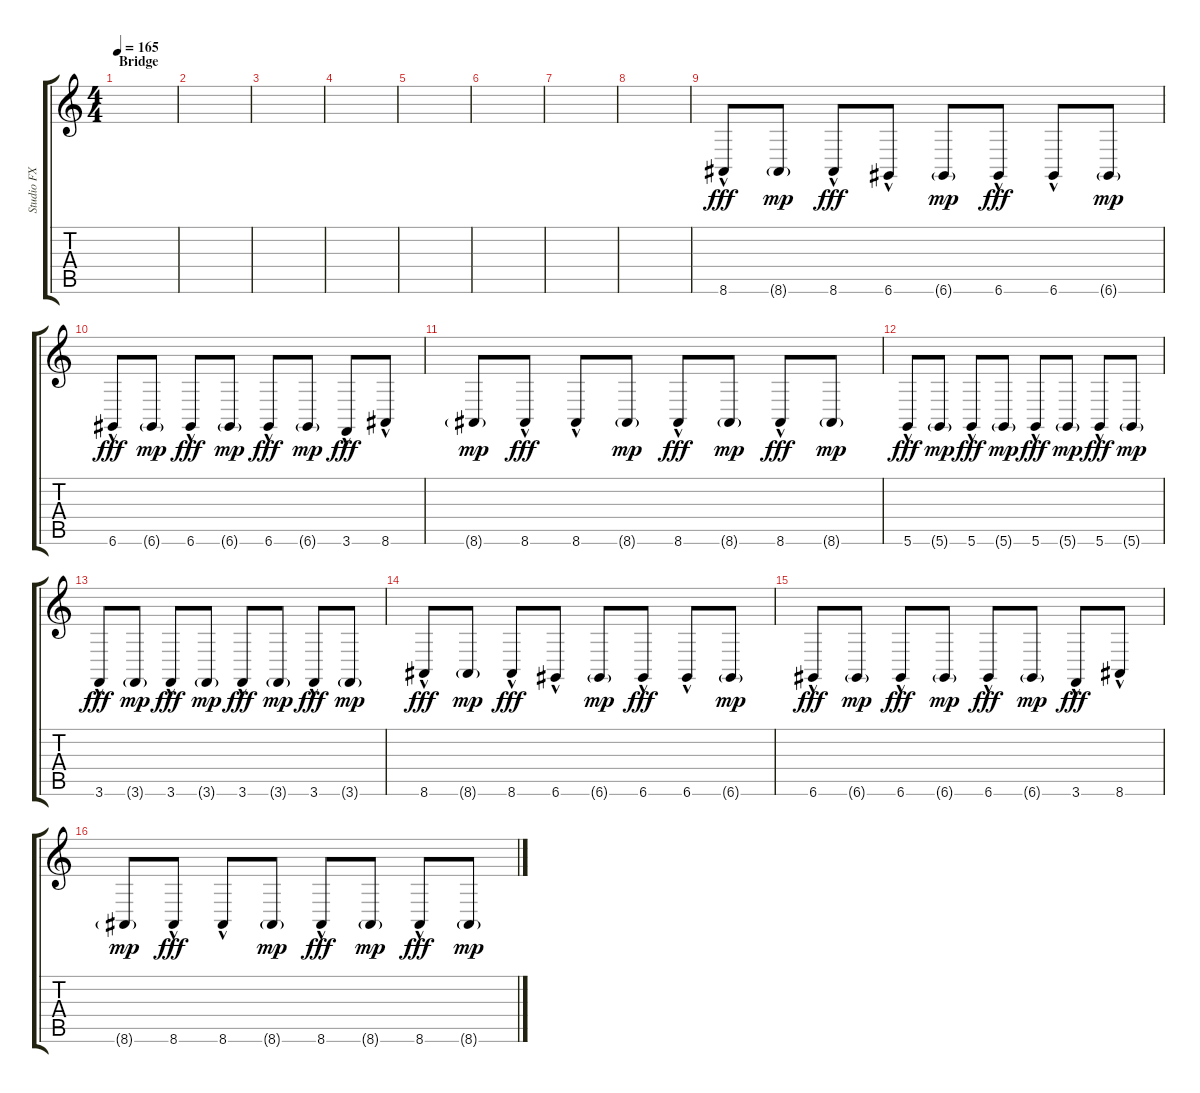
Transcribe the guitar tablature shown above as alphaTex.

\track ("Studio FX" "Studio FX") {instrument choiraahs}
\staff {score tabs}
\tuning (E4 B3 G3 D3 A2 D2) {hide}
\ts (4 4)
\section ("" "Bridge")
\tempo 165
\clef g2
\ks c
|
|
|
|
|
|
|
|
8.6{hac}.8{dy fff volume 16 instrument synthdrum} 8.6{g}.8{dy mp} 8.6{hac}.8{dy fff} 6.6{hac}.8 6.6{g}.8{dy mp} 6.6{hac}.8{dy fff} 6.6{hac}.8 6.6{g}.8{dy mp} |
6.6{hac}.8{dy fff} 6.6{g}.8{dy mp} 6.6{hac}.8{dy fff} 6.6{g}.8{dy mp} 6.6{hac}.8{dy fff} 6.6{g}.8{dy mp} 3.6{hac}.8{dy fff} 8.6{hac}.8 |
8.6{g}.8{dy mp} 8.6{hac}.8{dy fff} 8.6{hac}.8 8.6{g}.8{dy mp} 8.6{hac}.8{dy fff} 8.6{g}.8{dy mp} 8.6{hac}.8{dy fff} 8.6{g}.8{dy mp} |
5.6{hac}.8{dy fff} 5.6{g}.8{dy mp} 5.6{hac}.8{dy fff} 5.6{g}.8{dy mp} 5.6{hac}.8{dy fff} 5.6{g}.8{dy mp} 5.6{hac}.8{dy fff} 5.6{g}.8{dy mp} |
3.6{hac}.8{dy fff} 3.6{g}.8{dy mp} 3.6{hac}.8{dy fff} 3.6{g}.8{dy mp} 3.6{hac}.8{dy fff} 3.6{g}.8{dy mp} 3.6{hac}.8{dy fff} 3.6{g}.8{dy mp} |
8.6{hac}.8{dy fff} 8.6{g}.8{dy mp} 8.6{hac}.8{dy fff} 6.6{hac}.8 6.6{g}.8{dy mp} 6.6{hac}.8{dy fff} 6.6{hac}.8 6.6{g}.8{dy mp} |
6.6{hac}.8{dy fff} 6.6{g}.8{dy mp} 6.6{hac}.8{dy fff} 6.6{g}.8{dy mp} 6.6{hac}.8{dy fff} 6.6{g}.8{dy mp} 3.6{hac}.8{dy fff} 8.6{hac}.8 |
8.6{g}.8{dy mp} 8.6{hac}.8{dy fff} 8.6{hac}.8 8.6{g}.8{dy mp} 8.6{hac}.8{dy fff} 8.6{g}.8{dy mp} 8.6{hac}.8{dy fff} 8.6{g}.8{dy mp}
